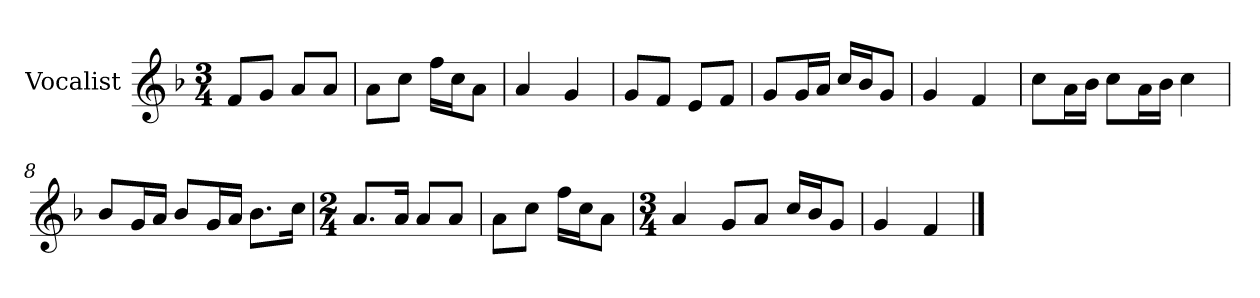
**kern
*part1
*staff1
*I"Vocalist
*k[b-]
*F:
*M3/4
=1
8fL
8gJ
8aL
8aJ
=2
8aL
8ccJ
16ffLL
16ccJ
8aJ
=3
4a
4g
=4
8gL
8fJ
8eL
8fJ
=5
8gL
16gL
16aJJ
16ccLL
16b-J
8gJ
=6
4g
4f
=7
8ccL
16aL
16b-JJ
8ccL
16aL
16b-JJ
4cc
=8
8b-L
16gL
16aJJ
8b-L
16gL
16aJJ
8.b-L
16ccJk
=9
*M2/4
8.aL
16aJk
8aL
8aJ
=10
8aL
8ccJ
16ffLL
16ccJ
8aJ
=11
*M3/4
4a
8gL
8aJ
16ccLL
16b-J
8gJ
=12
4g
4f
==
*-
